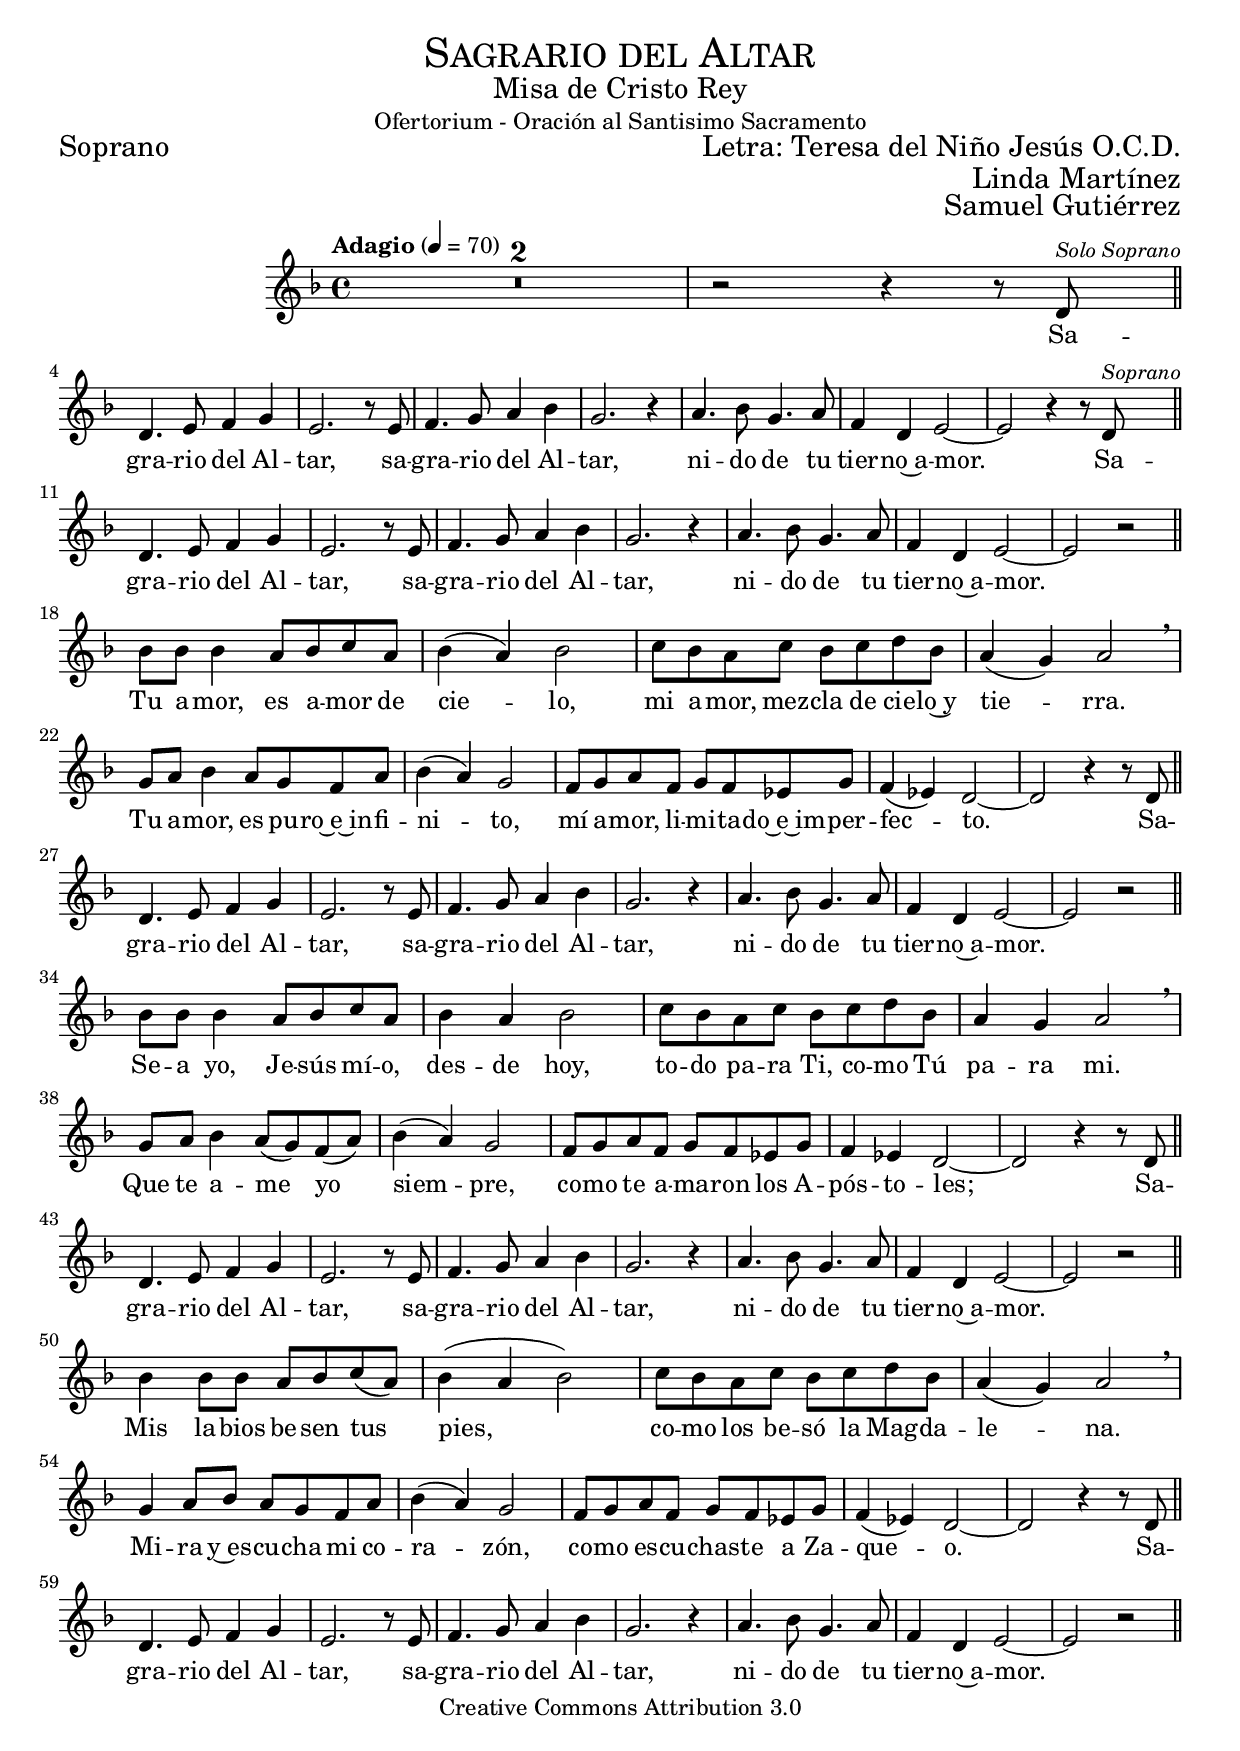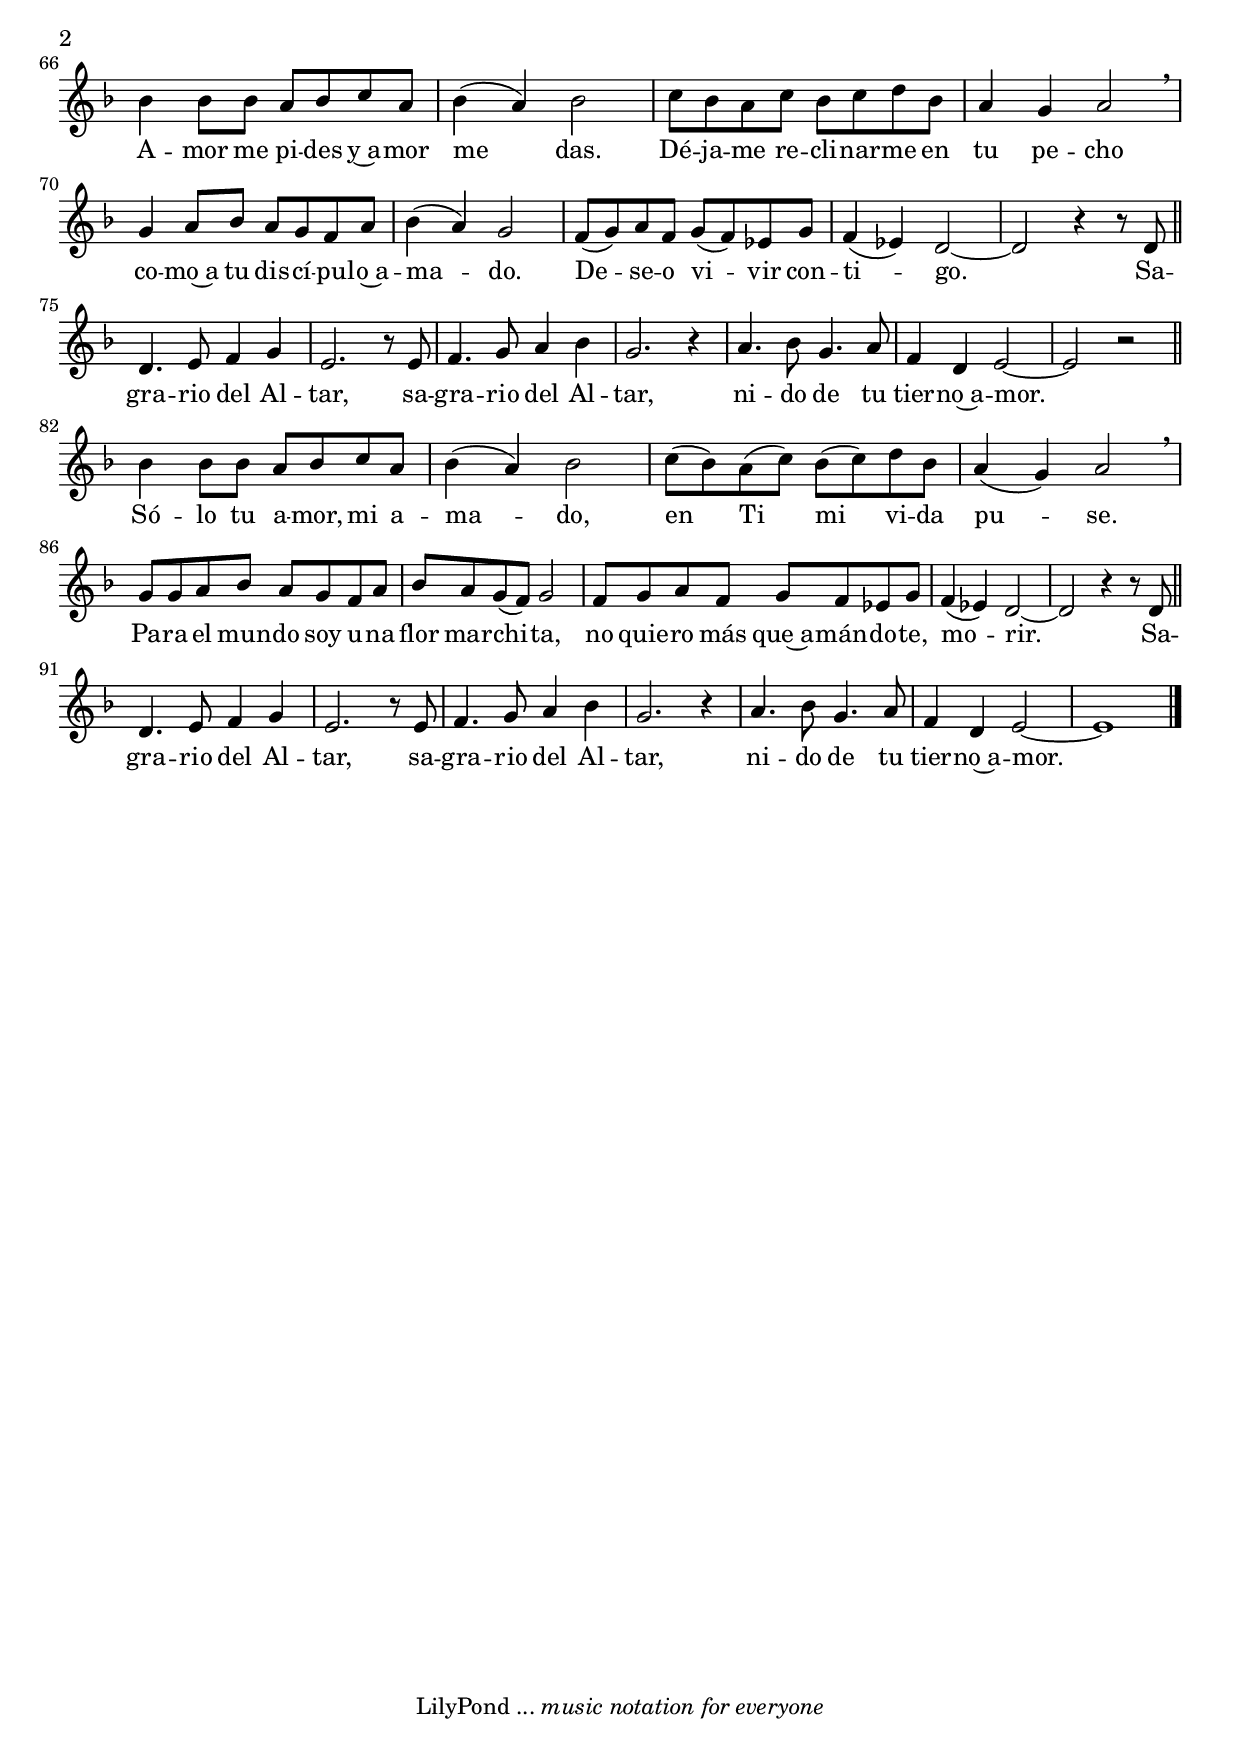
% *************************************************************************************
%	Sagrario del altar - Melody inspired by the compositions of Mons Marco Frisina
%   	Music and accompaniment by serachsam
% *************************************************************************************
\language "espanol"
\version "2.23.2"

% --- Global parameters
particle = 1
jump = \break

% --- Includes
\include "global.ily"
soprano_music = \relative do' {
  \compressEmptyMeasures

  R1*2 |
  r2 r4 r8 re^\markup{ \italic \small "Solo Soprano" } | \bar "||" #(if (= particle 1) jump "") % 3
  re4. mi8 fa4 sol |
  mi2. r8 mi |
  fa4. sol8 la4 sib |
  sol2. r4 |
  la4. sib8 sol4. la8 |
  fa4 re mi2~ |
  mi2 r4 r8 re^\markup{ \italic \small "Soprano" } | \bar "||" #(if (= particle 1) jump "") % 10
  re4. mi8 fa4 sol |
  mi2. r8 mi |
  fa4. sol8 la4 sib |
  sol2. r4 |
  la4. sib8 sol4. la8 |
  fa4 re mi2~ |
  mi2 r | \bar "||" #(if (= particle 1) jump "") % 17
  sib'8 sib sib4 la8 sib do8 la |
  sib4( la) sib2 |
  do8 sib la do sib do re sib |
  la4( sol) la2 \breathe | #(if (= particle 1) jump "") % 21
  sol8 la sib4 la8 sol fa8 la |
  sib4( la) sol2 |
  fa8 sol la fa sol8 fa mib sol |
  fa4( mib) re2~ |
  re2 r4 r8 re | \bar "||" #(if (= particle 1) jump "") % 26
  re4. mi8 fa4 sol |
  mi2. r8 mi |
  fa4. sol8 la4 sib |
  sol2. r4 |
  la4. sib8 sol4. la8 |
  fa4 re mi2~ |
  mi2 r | \bar "||" #(if (= particle 1) jump "") % 33
  sib'8 sib sib4 la8 sib do8 la |
  sib4 la sib2 |
  do8 sib la do sib do re sib |
  la4 sol la2 \breathe | #(if (= particle 1) jump "") % 37
  sol8 la sib4 la8( sol) fa8( la) |
  sib4( la) sol2 |
  fa8 sol la fa sol8 fa mib sol |
  fa4 mib re2~ |
  re2 r4 r8 re | \bar "||" #(if (= particle 1) jump "") % 42
  re4. mi8 fa4 sol |
  mi2. r8 mi |
  fa4. sol8 la4 sib |
  sol2. r4 |
  la4. sib8 sol4. la8 |
  fa4 re mi2~ |
  mi2 r | \bar "||" #(if (= particle 1) jump "") % 49
  sib'4 sib8 sib la8 sib do8( la) |
  sib4( la sib2) |
  do8 sib la do sib do re sib |
  la4( sol) la2 \breathe | #(if (= particle 1) jump "") % 53
  sol4 la8 sib la8 sol fa8 la |
  sib4( la) sol2 |
  fa8 sol la fa sol8 fa mib sol |
  fa4( mib) re2~ |
  re2 r4 r8 re | \bar "||" #(if (= particle 1) jump "") % 58
  re4. mi8 fa4 sol |
  mi2. r8 mi |
  fa4. sol8 la4 sib |
  sol2. r4 |
  la4. sib8 sol4. la8 |
  fa4 re mi2~ |
  mi2 r | \bar "||" #(if (= particle 1) jump "") % 65
  sib'4 sib8 sib la8 sib do8 la |
  sib4( la) sib2 |
  do8 sib la do sib do re sib |
  la4 sol la2 \breathe | #(if (= particle 1) jump "") % 69
  sol4 la8 sib la8 sol fa8 la |
  sib4( la) sol2 |
  fa8( sol) la fa sol8( fa) mib sol |
  fa4( mib) re2~ |
  re2 r4 r8 re | \bar "||" #(if (= particle 1) jump "") % 74
  re4. mi8 fa4 sol |
  mi2. r8 mi |
  fa4. sol8 la4 sib |
  sol2. r4 |
  la4. sib8 sol4. la8 |
  fa4 re mi2~ |
  mi2 r | \bar "||" #(if (= particle 1) jump "") % 81
  sib'4 sib8 sib la8 sib do8 la |
  sib4( la) sib2 |
  do8( sib) la( do) sib8( do) re sib |
  la4( sol) la2 \breathe | #(if (= particle 1) jump "") % 85
  sol8 sol la8 sib la8 sol fa8 la |
  sib8 la sol( fa) sol2 |
  fa8 sol la fa sol8 fa mib sol |
  fa4( mib) re2~ |
  re2 r4 r8 re | \bar "||" #(if (= particle 1) jump "") % 90
  re4. mi8 fa4 sol |
  mi2. r8 mi |
  fa4. sol8 la4 sib |
  sol2. r4 |
  la4. sib8 sol4. la8 |
  fa4 re mi2~ |
  mi1 |

  \bar "|."
}

soprano_lyrics = \lyricmode {
    Sa -- gra -- rio del Al -- tar,
    sa -- gra -- rio del Al -- tar,
    ni -- do de tu tier -- no~a -- mor.

    Sa -- gra -- rio del Al -- tar,
    sa -- gra -- rio del Al -- tar,
    ni -- do de tu tier -- no~a -- mor.

    Tu a -- mor, es a -- mor de cie -- lo,
    mi a -- mor, mez -- cla de cie -- lo~y tie -- rra.
    Tu a -- mor, es pu -- ro~e~in -- fi -- ni -- to,
    mí a -- mor, li -- mi -- ta -- do~e~im -- per -- fec -- to.

    Sa -- gra -- rio del Al -- tar,
    sa -- gra -- rio del Al -- tar,
    ni -- do de tu tier -- no~a -- mor.

    Se -- a yo, Je -- sús mí -- o, des -- de hoy,
    to -- do pa -- ra Ti, co -- mo Tú pa -- ra mi.
    Que te a -- me yo siem -- pre,
    co -- mo te a -- ma -- ron los A -- pós -- to -- les;

    Sa -- gra -- rio del Al -- tar,
    sa -- gra -- rio del Al -- tar,
    ni -- do de tu tier -- no~a -- mor.

    Mis la -- bios be -- sen tus pies,
    co -- mo los be -- só la Mag -- da -- le -- na.
    Mi -- ra y~es -- cu -- cha mi co -- ra -- zón,
    co -- mo es -- cu -- chas -- te a Za -- que -- o.

    Sa -- gra -- rio del Al -- tar,
    sa -- gra -- rio del Al -- tar,
    ni -- do de tu tier -- no~a -- mor.

    A -- mor me pi -- des y~a -- mor me das.
    Dé -- ja -- me re -- cli -- nar -- me en tu pe -- cho
    co -- mo~a tu dis -- cí -- pu -- lo~a -- ma -- do.
    De -- se -- o vi -- vir con -- ti -- go.

    Sa -- gra -- rio del Al -- tar,
    sa -- gra -- rio del Al -- tar,
    ni -- do de tu tier -- no~a -- mor.

    Só -- lo tu a -- mor, mi a -- ma -- do,
    en Ti mi vi -- da pu -- se.
    Pa -- ra el mun -- do soy u -- na flor mar -- chi -- ta,
    no quie -- ro más que~a -- mán -- do -- te, mo -- rir.

    Sa -- gra -- rio del Al -- tar,
    sa -- gra -- rio del Al -- tar,
    ni -- do de tu tier -- no~a -- mor.
}


% --- Global size
% #(set-global-staff-size 20)

% --- Header
\markup { \fill-line { \center-column { \fontsize #5 \smallCaps "Sagrario del Altar" \fontsize #2 "Misa de Cristo Rey" "Ofertorium - Oración al Santisimo Sacramento" } } }
\markup { \fill-line { \fontsize #2 "Soprano" \right-column { \fontsize #2 "Letra: Teresa del Niño Jesús O.C.D." } } }
\markup { \fill-line { " " \right-column { \fontsize #2 "Linda Martínez" } } }
\markup { \fill-line { " " \right-column { \fontsize #2 "Samuel Gutiérrez" } } }
\header {
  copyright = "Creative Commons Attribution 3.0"
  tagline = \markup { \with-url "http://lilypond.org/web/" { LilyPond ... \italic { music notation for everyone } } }
  breakbefore = ##t
}

% --- Music

% --- Harmony

\score {
  <<
    \new Staff <<
      \set Staff.midiInstrument = #"choir aahs"
      \set Staff.midiMaximumVolume = #1.5

      \new Voice = "soprano" <<
        \global \soprano_music
      >>\new Lyrics = "soprano"
      \context Lyrics = "soprano" \lyricsto "soprano" \soprano_lyrics
    >>
  >>
  \midi { }
  \layout { }
}

% --- Paper
\paper{
  #(set-default-paper-size "letter")
  indent=3.5\cm
  page-breaking = #ly:page-turn-breaking
}
